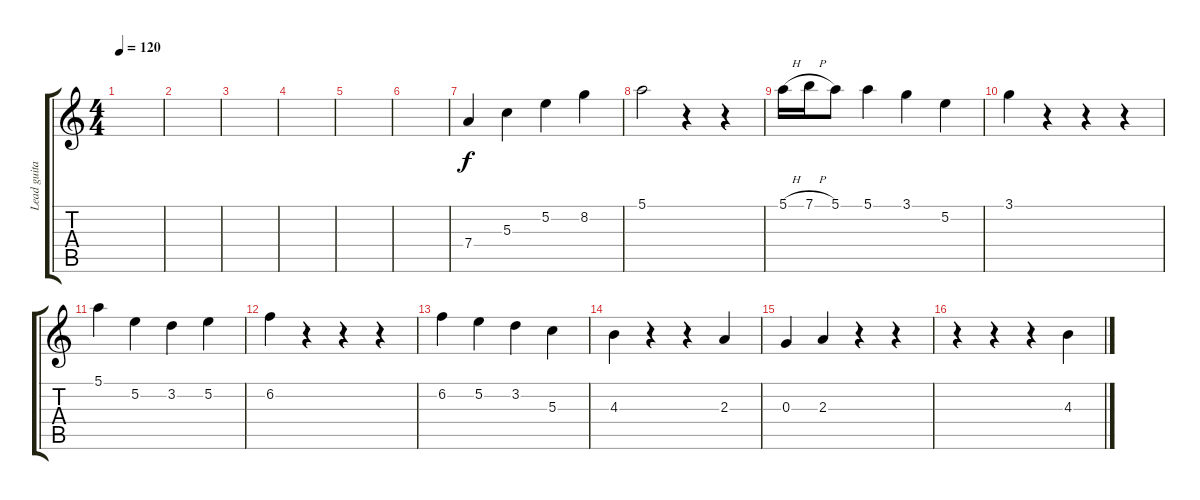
\track ("Lead guitar 2" "Lead guita") {instrument electricguitarclean}
\staff {score tabs}
\tuning (E4 B3 G3 D3 A2 E2) {hide}
\ts (4 4)
\tempo 120
\clef g2
\ks c
|
|
|
|
|
|
7.4.4 5.3.4 5.2.4 8.2.4 |
5.1.2 r.4 r.4 |
5.1{h}.16 7.1{h}.16 5.1.8 5.1.4 3.1.4 5.2.4 |
3.1.4 r.4 r.4 r.4 |
5.1.4 5.2.4 3.2.4 5.2.4 |
6.2.4 r.4 r.4 r.4 |
6.2.4 5.2.4 3.2.4 5.3.4 |
4.3.4 r.4 r.4 2.3.4 |
0.3.4 2.3.4 r.4 r.4 |
r.4 r.4 r.4 4.3.4
